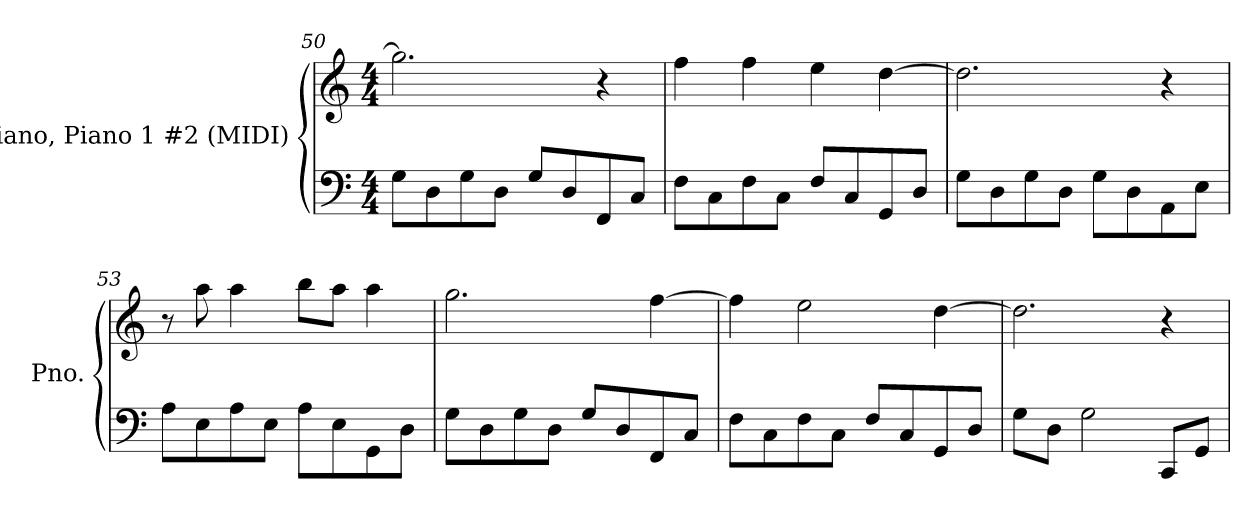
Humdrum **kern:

**kern	**kern
*part1	*part1
*staff2	*staff1
*I"Piano, Piano 1 #2 (MIDI)	*
*I'Pno.	*
*clefF4	*clefG2
*k[]	*k[]
*M4/4	*M4/4
=50	=50
8G\L	2.gg\]
8D\	.
8G\	.
8D\J	.
8G/L	.
8D/	.
8FF/	4r
8C/J	.
=51	=51
8F\L	4ff\
8C\	.
8F\	4ff\
8C\J	.
8F/L	4ee\
8C/	.
8GG/	[4dd\
8D/J	.
=52	=52
8G\L	2.dd\]
8D\	.
8G\	.
8D\J	.
8G\L	.
8D\	.
8AA\	4r
8E\J	.
=53	=53
8A\L	8r
8E\	8aa\
8A\	4aa\
8E\J	.
8A\L	8bb\L
8E\	8aa\J
8GG\	4aa\
8D\J	.
!!LO:PB:g=z
=54	=54
8G\L	2.gg\
8D\	.
8G\	.
8D\J	.
8G/L	.
8D/	.
8FF/	[4ff\
8C/J	.
=55	=55
8F\L	4ff\]
8C\	.
8F\	2ee\
8C\J	.
8F/L	.
8C/	.
8GG/	[4dd\
8D/J	.
=56	=56
8G\L	2.dd\]
8D\J	.
2G\	.
8CC/L	4r
8GG/J	.
=	=
*-	*-
